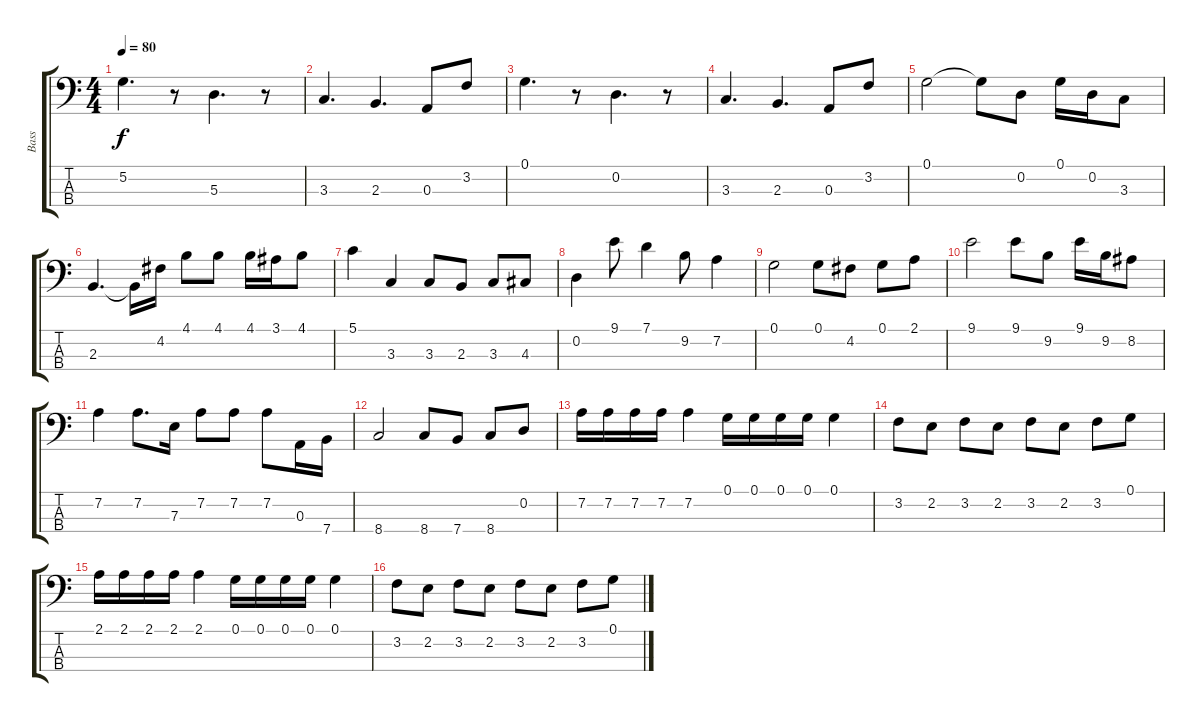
\track ("Bass" "Bass") {instrument electricbasspick}
\staff {score tabs}
\tuning (G2 D2 A1 E1) {hide}
\ts (4 4)
\tempo 80
\clef f4
\ks c
5.2.4{d dy f} r.8 5.3.4{d} r.8 |
3.3.4{d} 2.3.4{d} 0.3.8 3.2.8 |
0.1.4{d} r.8 0.2.4{d} r.8 |
3.3.4{d} 2.3.4{d} 0.3.8 3.2.8 |
0.1.2 0.1{t}.8 0.2.8 0.1.16 0.2.16 3.3.8 |
2.3.4{d} 2.3{t}.16 4.2.16 4.1.8 4.1.8 4.1.16 3.1.16 4.1.8 |
5.1.4 3.3.4 3.3.8 2.3.8 3.3.8 4.3.8 |
0.2.4 9.1.8 7.1.4 9.2.8 7.2.4 |
0.1.2 0.1.8 4.2.8 0.1.8 2.1.8 |
9.1.2 9.1.8 9.2.8 9.1.16 9.2.16 8.2.8 |
7.2.4 7.2.8{d} 7.3.16 7.2.8 7.2.8 7.2.8 0.3.16 7.4.16 |
8.4.2 8.4.8 7.4.8 8.4.8 0.2.8 |
7.2.16 7.2.16 7.2.16 7.2.16 7.2.4 0.1.16 0.1.16 0.1.16 0.1.16 0.1.4 |
3.2.8 2.2.8 3.2.8 2.2.8 3.2.8 2.2.8 3.2.8 0.1.8 |
2.1.16 2.1.16 2.1.16 2.1.16 2.1.4 0.1.16 0.1.16 0.1.16 0.1.16 0.1.4 |
3.2.8 2.2.8 3.2.8 2.2.8 3.2.8 2.2.8 3.2.8 0.1.8
